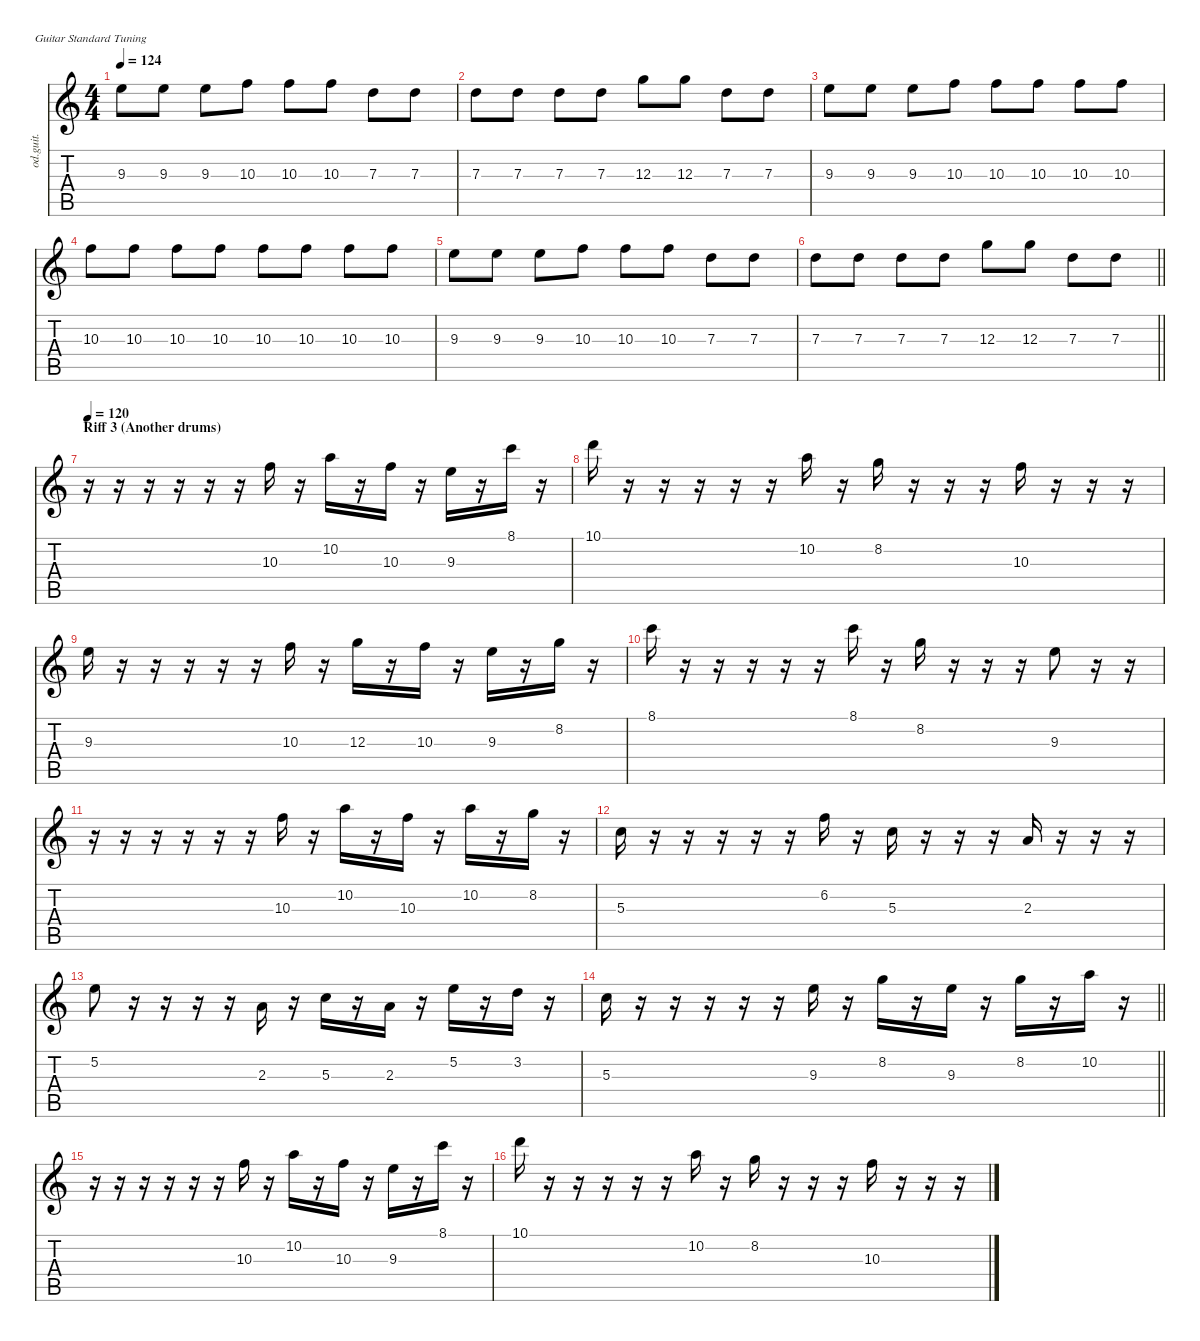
\defaultSystemsLayout 4
\hideDynamics
\bracketExtendMode nobrackets
\otherSystemsTrackNameOrientation horizontal
\track ("Lead guitar 2" "od.guit.") {instrument overdrivenguitar}
\staff {score tabs}
\tuning (E4 B3 G3 D3 A2 E2)
\ts (4 4)
\tempo 124
\clef g2
\ks c
9.3.8{dy f beam Down} 9.3.8{beam Down} 9.3.8{beam Down} 10.3.8{beam Down} 10.3.8{beam Down} 10.3.8{beam Down} 7.3.8{beam Down} 7.3.8{beam Down} |
7.3.8{beam Down} 7.3.8{beam Down} 7.3.8{beam Down} 7.3.8{beam Down} 12.3.8{beam Down} 12.3.8{beam Down} 7.3.8{beam Down} 7.3.8{beam Down} |
9.3.8{beam Down} 9.3.8{beam Down} 9.3.8{beam Down} 10.3.8{beam Down} 10.3.8{beam Down} 10.3.8{beam Down} 10.3.8{beam Down} 10.3.8{beam Down} |
10.3.8{beam Down} 10.3.8{beam Down} 10.3.8{beam Down} 10.3.8{beam Down} 10.3.8{beam Down} 10.3.8{beam Down} 10.3.8{beam Down} 10.3.8{beam Down} |
9.3.8{beam Down} 9.3.8{beam Down} 9.3.8{beam Down} 10.3.8{beam Down} 10.3.8{beam Down} 10.3.8{beam Down} 7.3.8{beam Down} 7.3.8{beam Down} |
\barLineRight lightlight
7.3.8{beam Down} 7.3.8{beam Down} 7.3.8{beam Down} 7.3.8{beam Down} 12.3.8{beam Down} 12.3.8{beam Down} 7.3.8{beam Down} 7.3.8{beam Down} |
\section ("" "Riff 3 (Another drums)")
\tempo 120
r.16{beam Down} r.16{beam Down} r.16{beam Down} r.16{beam Down} r.16{beam Down} r.16{beam Down} 10.3.16{beam Down} r.16{beam Down} 10.2.16{beam Down} r.16{beam Down} 10.3.16{beam Down} r.16{beam Down} 9.3.16{beam Down} r.16{beam Down} 8.1.16{beam Down} r.16{beam Down} |
10.1.16{beam Down} r.16{beam Down} r.16{beam Down} r.16{beam Down} r.16{beam Down} r.16{beam Down} 10.2.16{beam Down} r.16{beam Down} 8.2.16{beam Down} r.16{beam Down} r.16{beam Down} r.16{beam Down} 10.3.16{beam Down} r.16{beam Down} r.16{beam Down} r.16{beam Down} |
9.3.16{beam Down} r.16{beam Down} r.16{beam Down} r.16{beam Down} r.16{beam Down} r.16{beam Down} 10.3.16{beam Down} r.16{beam Down} 12.3.16{beam Down} r.16{beam Down} 10.3.16{beam Down} r.16{beam Down} 9.3.16{beam Down} r.16{beam Down} 8.2.16{beam Down} r.16{beam Down} |
8.1.16{beam Down} r.16{beam Down} r.16{beam Down} r.16{beam Down} r.16{beam Down} r.16{beam Down} 8.1.16{beam Down} r.16{beam Down} 8.2.16{beam Down} r.16{beam Down} r.16{beam Down} r.16{beam Down} 9.3.8{beam Down} r.16{beam Down} r.16{beam Down} |
r.16{beam Down} r.16{beam Down} r.16{beam Down} r.16{beam Down} r.16{beam Down} r.16{beam Down} 10.3.16{beam Down} r.16{beam Down} 10.2.16{beam Down} r.16{beam Down} 10.3.16{beam Down} r.16{beam Down} 10.2.16{beam Down} r.16{beam Down} 8.2.16{beam Down} r.16{beam Down} |
5.3.16{beam Down} r.16{beam Down} r.16{beam Down} r.16{beam Down} r.16{beam Down} r.16{beam Down} 6.2.16{beam Down} r.16{beam Down} 5.3.16{beam Down} r.16{beam Down} r.16{beam Down} r.16{beam Down} 2.3.16{beam Up} r.16{beam Up} r.16{beam Up} r.16{beam Up} |
5.2.8{beam Down} r.16{beam Down} r.16{beam Down} r.16{beam Down} r.16{beam Down} 2.3.16{beam Up} r.16{beam Up} 5.3.16{beam Down} r.16{beam Down} 2.3.16{beam Down} r.16{beam Down} 5.2.16{beam Down} r.16{beam Down} 3.2.16{beam Down} r.16{beam Down} |
\barLineRight lightlight
5.3.16{beam Down} r.16{beam Down} r.16{beam Down} r.16{beam Down} r.16{beam Down} r.16{beam Down} 9.3.16{beam Down} r.16{beam Down} 8.2.16{beam Down} r.16{beam Down} 9.3.16{beam Down} r.16{beam Down} 8.2.16{beam Down} r.16{beam Down} 10.2.16{beam Down} r.16{beam Down} |
r.16{beam Down} r.16{beam Down} r.16{beam Down} r.16{beam Down} r.16{beam Down} r.16{beam Down} 10.3.16{beam Down} r.16{beam Down} 10.2.16{beam Down} r.16{beam Down} 10.3.16{beam Down} r.16{beam Down} 9.3.16{beam Down} r.16{beam Down} 8.1.16{beam Down} r.16{beam Down} |
10.1.16{beam Down} r.16{beam Down} r.16{beam Down} r.16{beam Down} r.16{beam Down} r.16{beam Down} 10.2.16{beam Down} r.16{beam Down} 8.2.16{beam Down} r.16{beam Down} r.16{beam Down} r.16{beam Down} 10.3.16{beam Down} r.16{beam Down} r.16{beam Down} r.16{beam Down}
